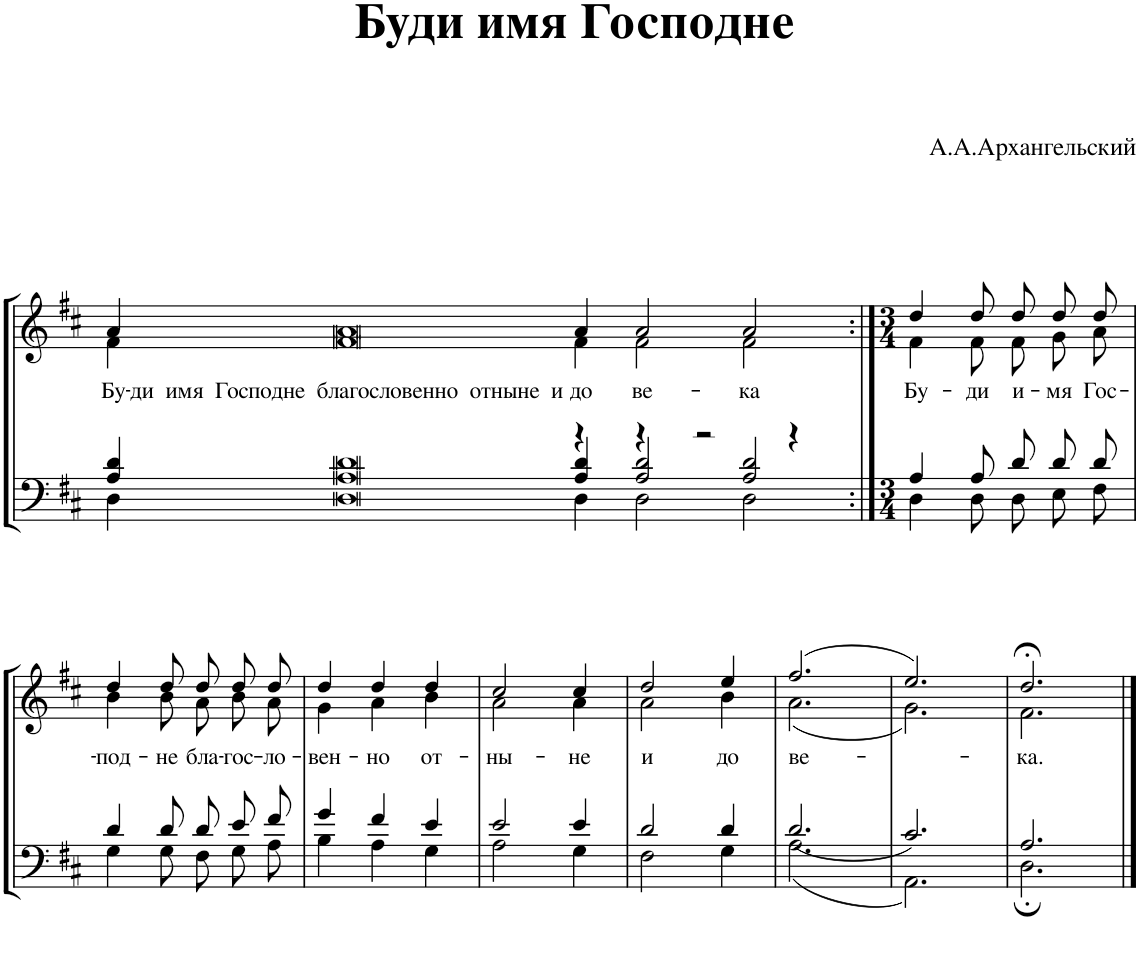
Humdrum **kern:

**kern	**kern	**text
*part1	*part1	*part1
*staff2	*staff1	*staff1
*I"Piano	*	*
*I'Pno.	*	*
*clefF4	*clefG2	*
*k[f#c#]	*k[f#c#]	*
*M63/4	*M63/4	*
=1	=1	=1
*^	*^	*
*	*^	*	*	*
!	!	!	!	!	!LO:LY:b
2ryy	4A/ 4d/	4D\	4a/	4f#\	Бу-
!	!	!	!	!	!LO:LY:b
.	4A 4d	4D	4a	4f#	-ди имя Господне благословенно отныне и
!	!	!	!	!	!LO:LY:b
4r	4A/ 4d/	4D\	4a/	4f#\	до
!	!	!	!	!	!LO:LY:b
4r	2A/ 2d/	2D\	2a/	2f#\	ве-
2r	.	.	.	.	.
!	!	!	!	!	!LO:LY:b
.	2A/ 2d/	2D\	2a/	2f#\	-ка
4r	.	.	.	.	.
=2:|!	=2:|!	=2:|!	=2:|!	=2:|!	=2:|!
*M3/4	*	*	*M3/4	*	*
!	!	!	!	!	!LO:LY:b
2.ryy	4A/	4D\	4dd/	4f#\	Бу-
!	!	!	!	!	!LO:LY:b
.	8A/L	8D\L	8dd/L	8f#\L	-ди
!	!	!	!	!	!LO:LY:b
.	8d/J	8D\J	8dd/J	8f#\J	и-
!	!	!	!	!	!LO:LY:b
.	8d/L	8E\L	8dd/L	8g\L	-мя
!	!	!	!	!	!LO:LY:b
.	8d/J	8F#\J	8dd/J	8a\J	Гос-
!!LO:LB:g=z	!!
=3	=3	=3	=3	=3	=3
!	!	!	!	!	!LO:LY:b
2.ryy	4d/	4G\	4dd/	4b\	-под-
!	!	!	!	!	!LO:LY:b
.	8d/L	8G\L	8dd/L	8b\L	-не
!	!	!	!	!	!LO:LY:b
.	8d/J	8F#\J	8dd/J	8a\J	бла-
!	!	!	!	!	!LO:LY:b
.	8e/L	8G\L	8dd/L	8b\L	-гос-
!	!	!	!	!	!LO:LY:b
.	8f#/J	8A\J	8dd/J	8a\J	-ло-
=4	=4	=4	=4	=4	=4
!	!	!	!	!	!LO:LY:b
2.ryy	4g/	4B\	4dd/	4g\	-вен-
!	!	!	!	!	!LO:LY:b
.	4f#/	4A\	4dd/	4a\	-но
!	!	!	!	!	!LO:LY:b
.	4e/	4G\	4dd/	4b\	от-
=5	=5	=5	=5	=5	=5
!	!	!	!	!	!LO:LY:b
2.ryy	2e/	2A\	2cc#/	2a\	-ны-
!	!	!	!	!	!LO:LY:b
.	4e/	4G\	4cc#/	4a\	-не
=6	=6	=6	=6	=6	=6
!	!	!	!	!	!LO:LY:b
2.ryy	2d/	2F#\	2dd/	2a\	и
!	!	!	!	!	!LO:LY:b
.	4d/	4G\	4ee/	4b\	до
=7	=7	=7	=7	=7	=7
!	!	!	!	!	!LO:LY:b
2.ryy	2.d/	2.A\	(2.ff#/	(2.a\	ве-
=8	=8	=8	=8	=8	=8
2.ryy	2.c#/	2.AA\	2.ee/)	2.g\)	.
=9	=9	=9	=9	=9	=9
!	!	!	!	!	!LO:LY:b
2.ryy	2.A/	2.D;\	2.dd;</	2.f#\	-ка.
*v	*v	*v	*	*	*
*	*v	*v	*
==	==	==
*-	*-	*-
